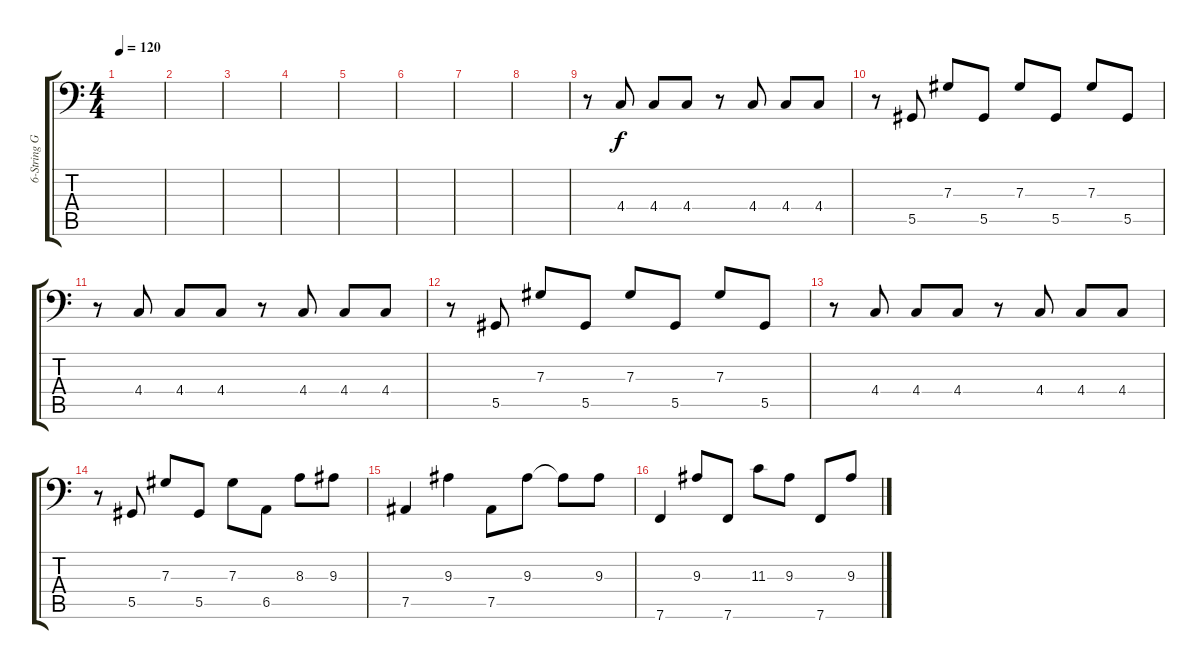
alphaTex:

\track ("6-String Guitar Synth 1" "6-String G") {instrument lead2sawtooth}
\staff {score tabs}
\tuning (Bb3 F3 Db3 Ab2 Eb2 Bb1) {hide}
\ts (4 4)
\tempo 120
\clef f4
\ks c
|
|
|
|
|
|
|
|
r.8 4.4.8 4.4.8 4.4.8 r.8 4.4.8 4.4.8 4.4.8 |
r.8 5.5.8 7.3.8 5.5.8 7.3.8 5.5.8 7.3.8 5.5.8 |
r.8 4.4.8 4.4.8 4.4.8 r.8 4.4.8 4.4.8 4.4.8 |
r.8 5.5.8 7.3.8 5.5.8 7.3.8 5.5.8 7.3.8 5.5.8 |
r.8 4.4.8 4.4.8 4.4.8 r.8 4.4.8 4.4.8 4.4.8 |
r.8 5.5.8 7.3.8 5.5.8 7.3.8 6.5.8 8.3.8 9.3.8 |
7.5.4 9.3.4 7.5.8 9.3.8 9.3{t}.8 9.3.8 |
7.6.4 9.3.8 7.6.8 11.3.8 9.3.8 7.6.8 9.3.8
